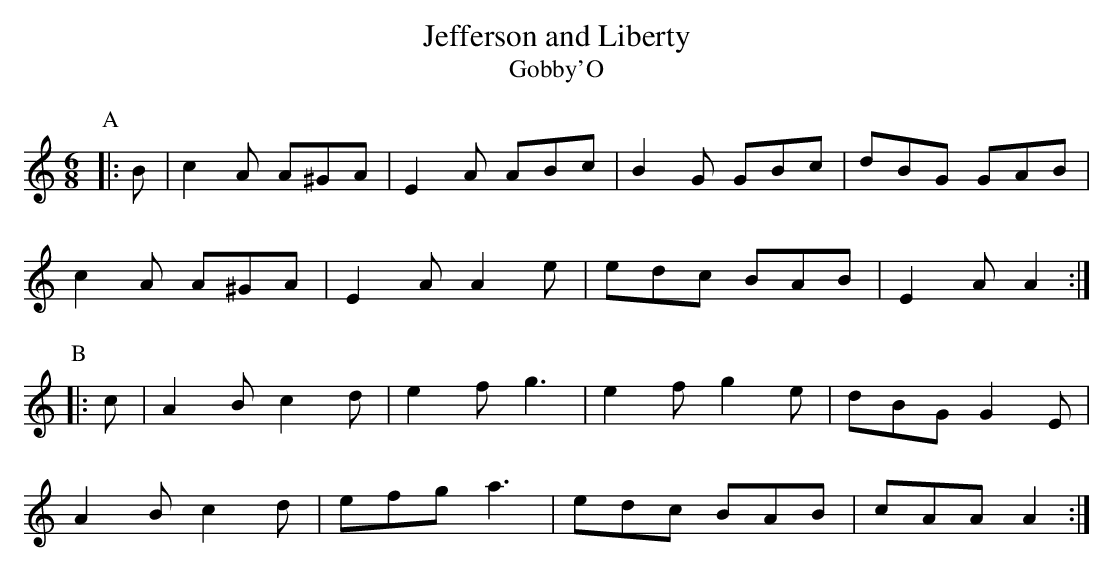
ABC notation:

X:1
T:Jefferson and Liberty
T:Gobby'O
M:6/8
L:1/8
K:Am
P:A
|: B | c2A A^GA | E2A ABc | B2G GBc | dBG GAB |
c2A A^GA | E2A A2e | edc BAB | E2A A2 :|
P:B
|: c | A2B c2d | e2f g3 | e2f g2e | dBG G2E |
A2B c2d | efg a3 | edc BAB | cAA A2 :|
